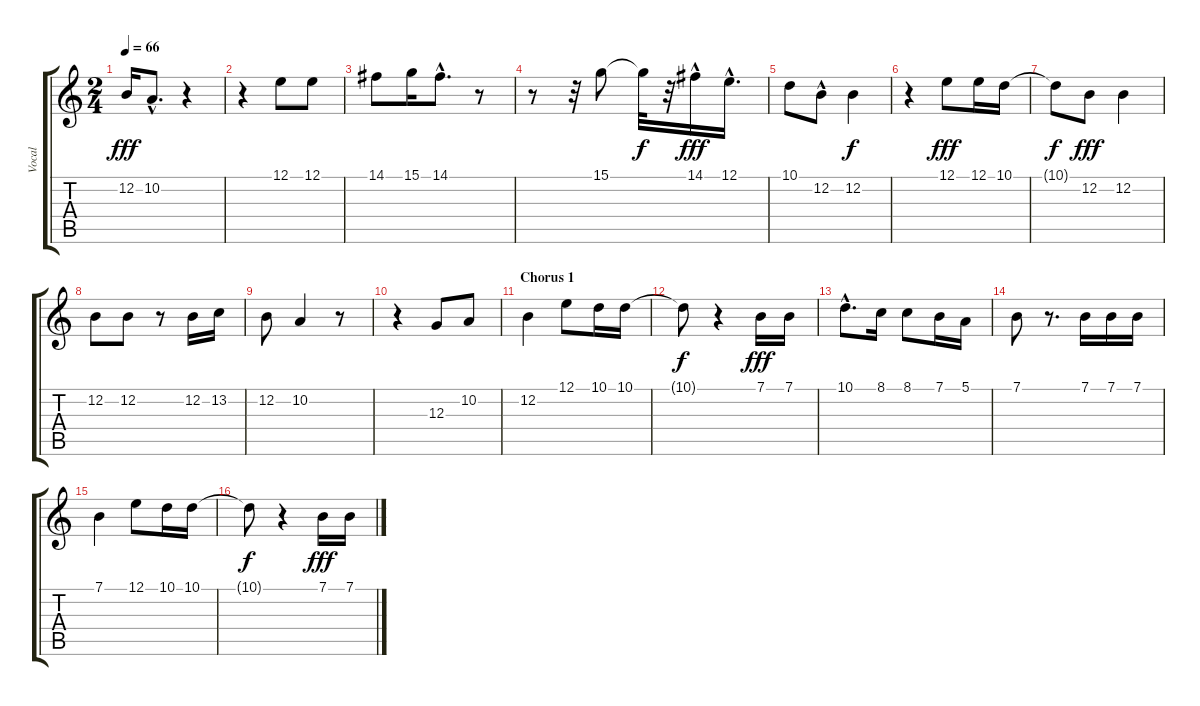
\track ("Vocal" "Vocal") {instrument voiceoohs}
\staff {score tabs}
\tuning (E4 B3 G3 D3 A2 E2) {hide}
\ts (2 4)
\tempo 66
\clef g2
\ks c
12.2.16{dy fff} 10.2{hac}.8{d} r.4 |
r.4 12.1.8 12.1.8 |
14.1.8 15.1.16 14.1{hac}.8{d} r.8 |
r.8 r.32 15.1.8 15.1{t}.32{dy f} r.32 14.1{hac}.16{dy fff} 12.1{hac}.16{d} |
10.1.8 12.2{hac}.8 12.2.4{dy f} |
r.4 12.1.8{dy fff} 12.1.16 10.1.16 |
10.1{t}.8{dy f} 12.2.8{dy fff} 12.2.4 |
12.2.8 12.2.8 r.8 12.2.16 13.2.16 |
12.2.8 10.2.4 r.8 |
r.4 12.3.8 10.2.8 |
\section ("" "Chorus 1")
12.2.4 12.1.8 10.1.16 10.1.16 |
10.1{t}.8{dy f} r.4 7.1.16{dy fff} 7.1.16 |
10.1{hac}.8{d} 8.1.16 8.1.8 7.1.16 5.1.16 |
7.1.8 r.8{d} 7.1.16 7.1.16 7.1.16 |
7.1.4 12.1.8 10.1.16 10.1.16 |
10.1{t}.8{dy f} r.4 7.1.16{dy fff} 7.1.16
